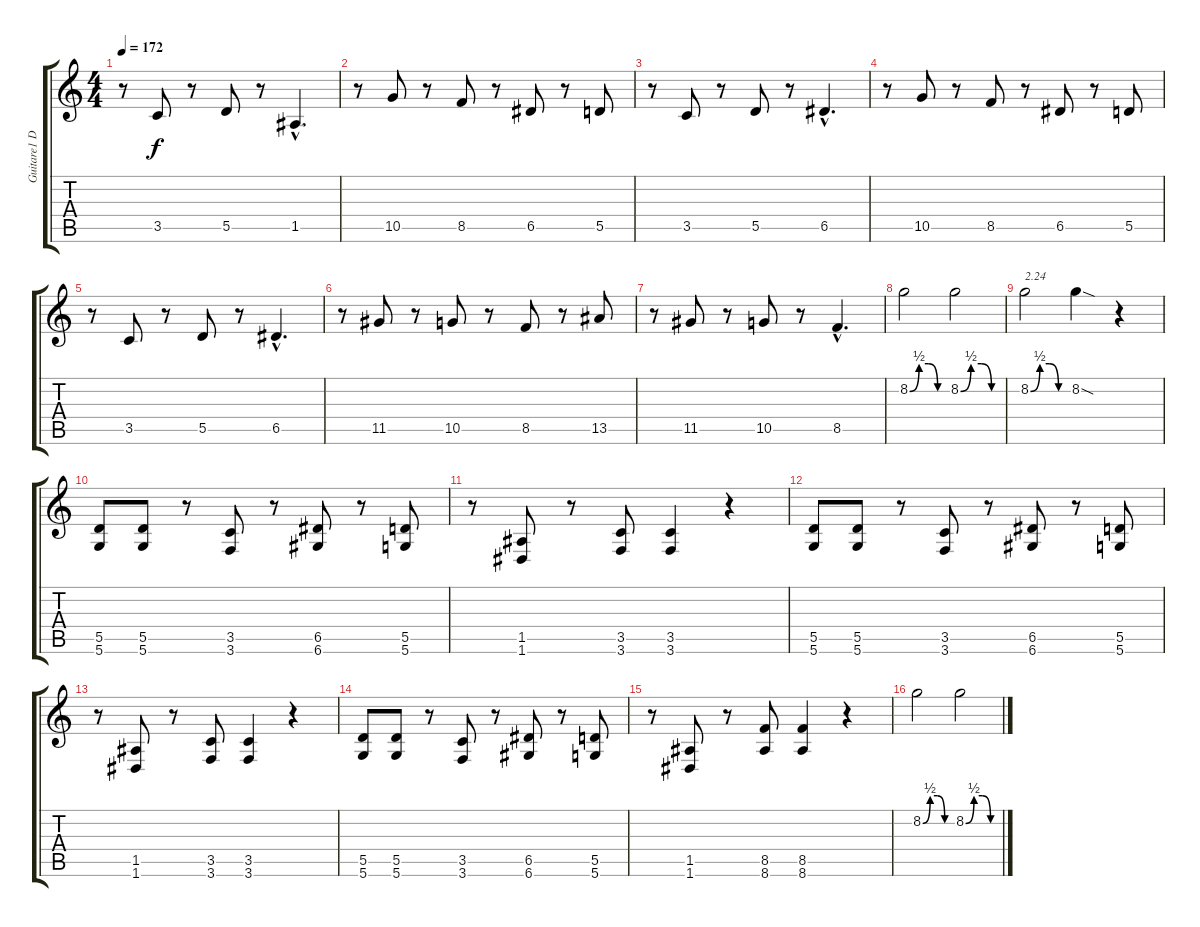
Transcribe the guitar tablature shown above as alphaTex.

\track ("Guitare1 Dr-D" "Guitare1 D") {instrument distortionguitar}
\staff {score tabs}
\tuning (E4 B3 G3 D3 A2 D2) {hide}
\ts (4 4)
\tempo 172
\clef g2
\ks c
r.8{dy f} 3.5.8 r.8 5.5.8 r.8 1.5{hac}.4{d} |
r.8 10.5.8 r.8 8.5.8 r.8 6.5.8 r.8 5.5.8 |
r.8 3.5.8 r.8 5.5.8 r.8 6.5{hac}.4{d} |
r.8 10.5.8 r.8 8.5.8 r.8 6.5.8 r.8 5.5.8 |
r.8 3.5.8 r.8 5.5.8 r.8 6.5{hac}.4{d} |
r.8 11.5.8 r.8 10.5.8 r.8 8.5.8 r.8 13.5.8 |
r.8 11.5.8 r.8 10.5.8 r.8 8.5{hac}.4{d} |
8.2{be (custom 0 0 15 2 30 2 45 0 60 0)}.2 8.2{be (custom 0 0 15 2 30 2 45 0 60 0)}.2 |
8.2{be (custom 0 0 15 2 30 2 45 0 60 0)}.2{txt "2.24"} 8.2{sod}.4 r.4 |
(5.5 5.6).8 (5.5 5.6).8 r.8 (3.5 3.6).8 r.8 (6.5 6.6).8 r.8 (5.5 5.6).8 |
r.8 (1.5 1.6).8 r.8 (3.5 3.6).8 (3.5 3.6).4 r.4 |
(5.5 5.6).8 (5.5 5.6).8 r.8 (3.5 3.6).8 r.8 (6.5 6.6).8 r.8 (5.5 5.6).8 |
r.8 (1.5 1.6).8 r.8 (3.5 3.6).8 (3.5 3.6).4 r.4 |
(5.5 5.6).8 (5.5 5.6).8 r.8 (3.5 3.6).8 r.8 (6.5 6.6).8 r.8 (5.5 5.6).8 |
r.8 (1.5 1.6).8 r.8 (8.5 8.6).8 (8.5 8.6).4 r.4 |
8.2{be (custom 0 0 15 2 30 2 45 0 60 0)}.2 8.2{be (custom 0 0 15 2 30 2 45 0 60 0)}.2
